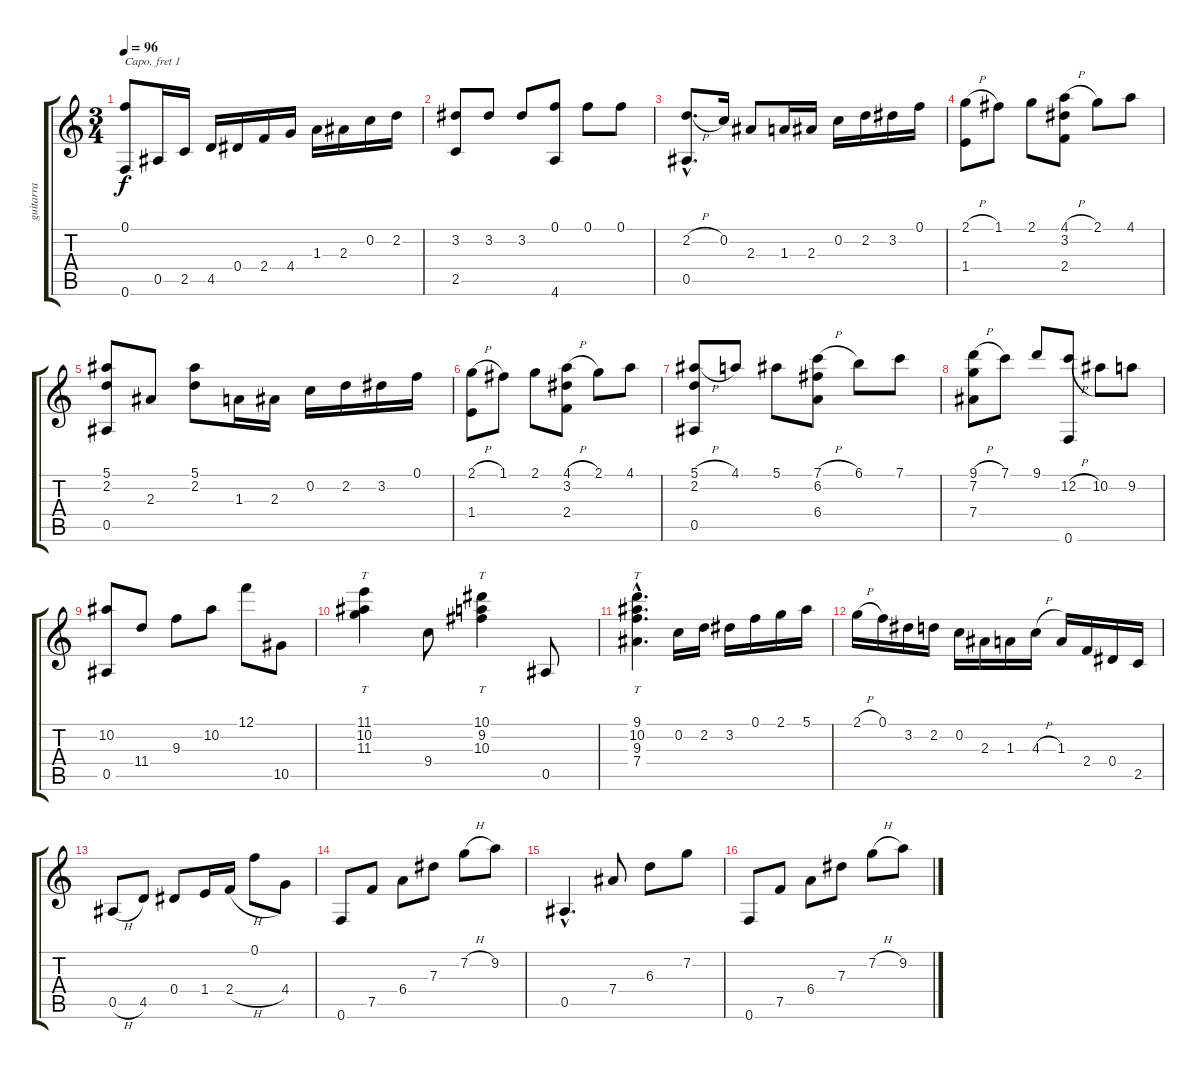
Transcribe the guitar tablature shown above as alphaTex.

\track ("guitarra" "guitarra") {instrument acousticguitarnylon}
\staff {score tabs}
\capo 1
\tuning (E4 B3 G3 D3 A2 E2) {hide}
\ts (3 4)
\tempo 96
\clef g2
\ks c
(0.1 0.6).8{dy f} 0.5.16 2.5.16 4.5.16 0.4.16 2.4.16 4.4.16 1.3.16 2.3.16 0.2.16 2.2.16 |
(3.2 2.5).8 3.2.8 3.2.8 (0.1 4.6).8 0.1.8 0.1.8 |
(2.2{h hac} 0.5{hac}).8{d} 0.2.16 2.3.8 1.3.16 2.3.16 0.2.16 2.2.16 3.2.16 0.1.16 |
(2.1{h} 1.4).8 1.1.8 2.1.8 (4.1{h} 3.2 2.4).8 2.1.8 4.1.8 |
(5.1 2.2 0.5).8 2.3.8 (5.1 2.2).8 1.3.16 2.3.16 0.2.16 2.2.16 3.2.16 0.1.16 |
(2.1{h} 1.4).8 1.1.8 2.1.8 (4.1{h} 3.2 2.4).8 2.1.8 4.1.8 |
(5.1{h} 2.2 0.5).8 4.1.8 5.1.8 (7.1{h} 6.2 6.4).8 6.1.8 7.1.8 |
(9.1{h} 7.2 7.4).8 7.1.8 9.1.8 (12.2{h} 0.6).8 10.2.8 9.2.8 |
(10.2 0.5).8 11.4.8 9.3.8 10.2.8 12.1.8 10.5.8 |
(11.1 10.2 11.3).4{tt} 9.4.8 (10.1 9.2 10.3).4{tt} 0.5.8 |
(9.1{hac} 10.2{hac} 9.3{hac} 7.4{hac}).4{tt d} 0.2.16 2.2.16 3.2.16 0.1.16 2.1.16 5.1.16 |
2.1{h}.16 0.1.16 3.2.16 2.2.16 0.2.16 2.3.16 1.3.16 4.3{h}.16 1.3.16 2.4.16 0.4.16 2.5.16 |
0.5{h}.8 4.5.8 0.4.8 1.4.16 2.4{h}.16 0.1.8 4.4.8 |
0.6.8 7.5.8 6.4.8 7.3.8 7.2{h}.8 9.2.8 |
0.5{hac}.4{d} 7.4.8 6.3.8 7.2.8 |
0.6.8 7.5.8 6.4.8 7.3.8 7.2{h}.8 9.2.8
